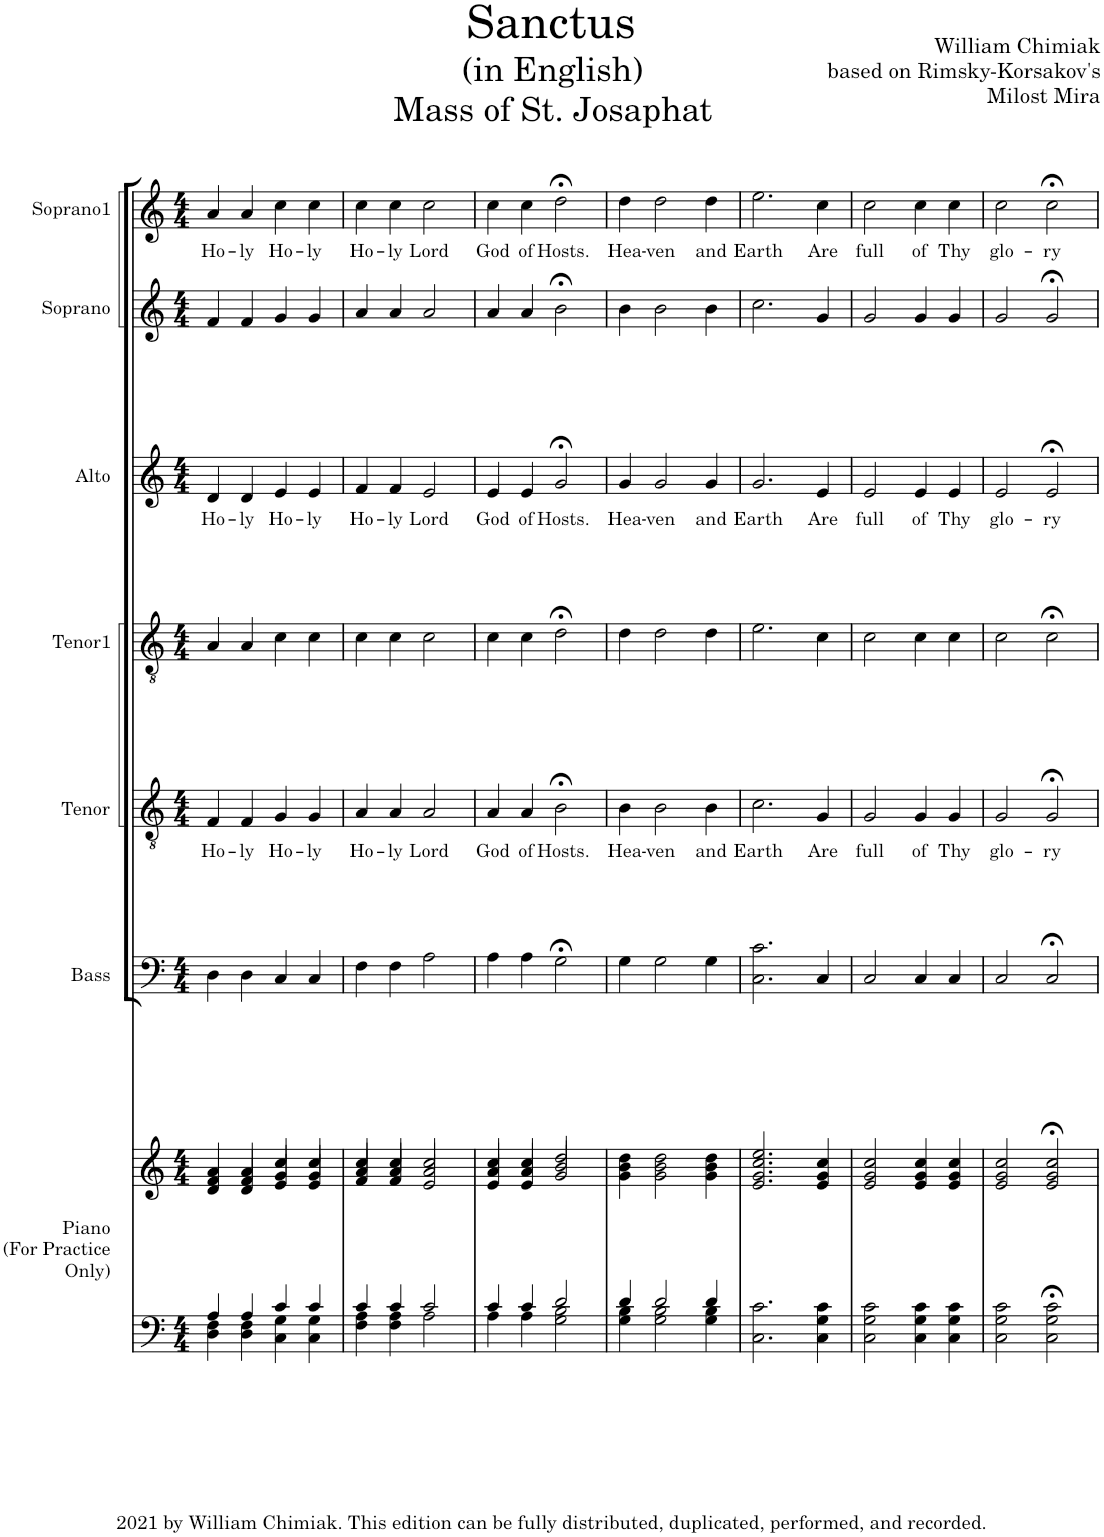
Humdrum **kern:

**kern	**kern	**kern	**kern	**text	**kern	**kern	**text	**kern	**kern	**text
*part7	*part7	*part6	*part5	*part5	*part4	*part3	*part3	*part2	*part1	*part1
*staff8	*staff7	*staff6	*staff5	*staff5	*staff4	*staff3	*staff3	*staff2	*staff1	*staff1
*I"Piano (For Practice Only)	*	*I"Bass	*I"Tenor	*	*I"Tenor1	*I"Alto	*	*I"Soprano	*I"Soprano1	*
*I'Pno.	*	*I'B.	*I'T.	*	*I'T1.	*I'A.	*	*I'S.	*I'S1.	*
*clefF4	*clefG2	*clefF4	*clefGv2	*	*clefGv2	*clefG2	*	*clefG2	*clefG2	*
*k[]	*k[]	*k[]	*k[]	*	*k[]	*k[]	*	*k[]	*k[]	*
*M4/4	*M4/4	*M4/4	*M4/4	*	*M4/4	*M4/4	*	*M4/4	*M4/4	*
=1	=1	=1	=1	=1	=1	=1	=1	=1	=1	=1
*^	*^	*	*	*	*	*	*	*	*	*
*	*	*	*^	*	*	*	*	*	*	*	*	*
!	!	!	!	!	!	!	!LO:LY:b	!	!	!LO:LY:b	!	!	!LO:LY:b
4A/	4D\ 4F\	4a/	4f/	4d/	4D\	4F/	Ho-	4A/	4d/	Ho-	4f/	4a/	Ho-
!	!	!	!	!	!	!	!LO:LY:b	!	!	!LO:LY:b	!	!	!LO:LY:b
4A/	4D\ 4F\	4a/	4f/	4d/	4D\	4F/	-ly	4A/	4d/	-ly	4f/	4a/	-ly
!	!	!	!	!	!	!	!LO:LY:b	!	!	!LO:LY:b	!	!	!LO:LY:b
4c/	4C\ 4G\	4cc/	4g/	4e/	4C/	4G/	Ho-	4c\	4e/	Ho-	4g/	4cc\	Ho-
!	!	!	!	!	!	!	!LO:LY:b	!	!	!LO:LY:b	!	!	!LO:LY:b
4c/	4C\ 4G\	4cc/	4g/	4e/	4C/	4G/	-ly	4c\	4e/	-ly	4g/	4cc\	-ly
=2	=2	=2	=2	=2	=2	=2	=2	=2	=2	=2	=2	=2	=2
!	!	!	!	!	!	!	!LO:LY:b	!	!	!LO:LY:b	!	!	!LO:LY:b
4c/	4F\ 4A\	4cc/	4a/	4f/	4F\	4A/	Ho-	4c\	4f/	Ho-	4a/	4cc\	Ho-
!	!	!	!	!	!	!	!LO:LY:b	!	!	!LO:LY:b	!	!	!LO:LY:b
4c/	4F\ 4A\	4cc/	4a/	4f/	4F\	4A/	-ly	4c\	4f/	-ly	4a/	4cc\	-ly
!	!	!	!	!	!	!	!LO:LY:b	!	!	!LO:LY:b	!	!	!LO:LY:b
2c/	2A\	2cc/	2a/	2e/	2A\	2A/	Lord	2c\	2e/	Lord	2a/	2cc\	Lord
=3	=3	=3	=3	=3	=3	=3	=3	=3	=3	=3	=3	=3	=3
!	!	!	!	!	!	!	!LO:LY:b	!	!	!LO:LY:b	!	!	!LO:LY:b
4c/	4A\	4cc/	4a/	4e/	4A\	4A/	God	4c\	4e/	God	4a/	4cc\	God
!	!	!	!	!	!	!	!LO:LY:b	!	!	!LO:LY:b	!	!	!LO:LY:b
4c/	4A\	4cc/	4a/	4e/	4A\	4A/	of	4c\	4e/	of	4a/	4cc\	of
!	!	!	!	!	!	!	!LO:LY:b	!	!	!LO:LY:b	!	!	!LO:LY:b
2d/	2G\ 2B\	2dd/	2b/	2g/	2G;<\	2B;<\	Hosts.	2d;<\	2g;</	Hosts.	2b;<\	2dd;<\	Hosts.
=4	=4	=4	=4	=4	=4	=4	=4	=4	=4	=4	=4	=4	=4
!	!	!	!	!	!	!	!LO:LY:b	!	!	!LO:LY:b	!	!	!LO:LY:b
*	*	*v	*v	*v	*	*	*	*	*	*	*	*	*
4d/	4G\ 4B\	4g\ 4b\ 4dd\	4G\	4B\	Hea-	4d\	4g/	Hea-	4b\	4dd\	Hea-
!	!	!	!	!	!LO:LY:b	!	!	!LO:LY:b	!	!	!LO:LY:b
2d/	2G\ 2B\	2g\ 2b\ 2dd\	2G\	2B\	-ven	2d\	2g/	-ven	2b\	2dd\	-ven
!	!	!	!	!	!LO:LY:b	!	!	!LO:LY:b	!	!	!LO:LY:b
4d/	4G\ 4B\	4g\ 4b\ 4dd\	4G\	4B\	and	4d\	4g/	and	4b\	4dd\	and
=5	=5	=5	=5	=5	=5	=5	=5	=5	=5	=5	=5
!	!	!	!	!	!LO:LY:b	!	!	!LO:LY:b	!	!	!LO:LY:b
*v	*v	*	*	*	*	*	*	*	*	*	*
2.C\ 2.c\	2.e/ 2.g/ 2.cc/ 2.ee/	2.C\ 2.c\	2.c\	-Earth	2.e\	2.g/	-Earth	2.cc\	2.ee\	-Earth
!	!	!	!	!LO:LY:b	!	!	!LO:LY:b	!	!	!LO:LY:b
4C\ 4G\ 4c\	4e/ 4g/ 4cc/	4C/	4G/	Are	4c\	4e/	Are	4g/	4cc\	Are
=6	=6	=6	=6	=6	=6	=6	=6	=6	=6	=6
!	!	!	!	!LO:LY:b	!	!	!LO:LY:b	!	!	!LO:LY:b
2C\ 2G\ 2c\	2e/ 2g/ 2cc/	2C/	2G/	full	2c\	2e/	full	2g/	2cc\	full
!	!	!	!	!LO:LY:b	!	!	!LO:LY:b	!	!	!LO:LY:b
4C\ 4G\ 4c\	4e/ 4g/ 4cc/	4C/	4G/	of	4c\	4e/	of	4g/	4cc\	of
!	!	!	!	!LO:LY:b	!	!	!LO:LY:b	!	!	!LO:LY:b
4C\ 4G\ 4c\	4e/ 4g/ 4cc/	4C/	4G/	Thy	4c\	4e/	Thy	4g/	4cc\	Thy
=7	=7	=7	=7	=7	=7	=7	=7	=7	=7	=7
!	!	!	!	!LO:LY:b	!	!	!LO:LY:b	!	!	!LO:LY:b
2C\ 2G\ 2c\	2e/ 2g/ 2cc/	2C/	2G/	glo-	2c\	2e/	glo-	2g/	2cc\	glo-
!	!	!	!	!LO:LY:b	!	!	!LO:LY:b	!	!	!LO:LY:b
2C\;< 2G\;< 2c\;<	2e/;< 2g/;< 2cc/;<	2C;</	2G;</	-ry	2c;<\	2e;</	-ry	2g;</	2cc;<\	-ry
=	=	=	=	=	=	=	=	=	=	=
*-	*-	*-	*-	*-	*-	*-	*-	*-	*-	*-
